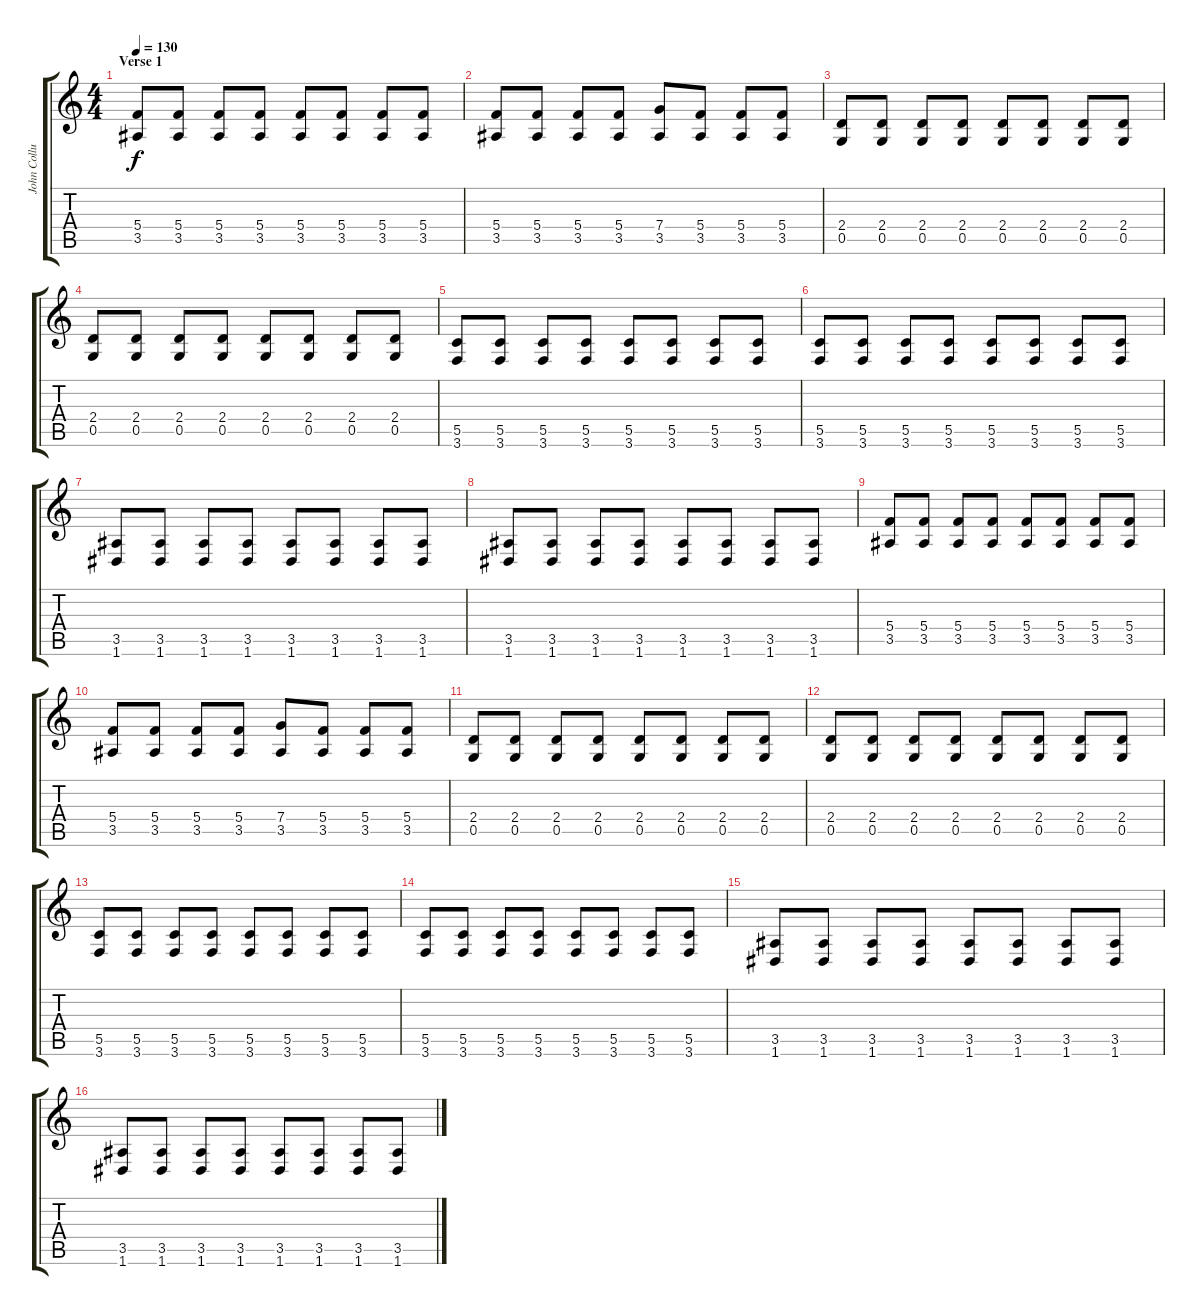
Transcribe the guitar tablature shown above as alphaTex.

\track ("John Collura (Guitar)" "John Collu") {instrument distortionguitar}
\staff {score tabs}
\tuning (D4 A3 F3 C3 G2 D2) {hide}
\ts (4 4)
\section ("" "Verse 1")
\tempo 130
\clef g2
\ks c
(5.4 3.5).8{dy f volume 12 balance 8 instrument electricguitarmuted} (5.4 3.5).8 (5.4 3.5).8 (5.4 3.5).8 (5.4 3.5).8 (5.4 3.5).8 (5.4 3.5).8 (5.4 3.5).8 |
(5.4 3.5).8 (5.4 3.5).8 (5.4 3.5).8 (5.4 3.5).8 (7.4 3.5).8 (5.4 3.5).8 (5.4 3.5).8 (5.4 3.5).8 |
(2.4 0.5).8 (2.4 0.5).8 (2.4 0.5).8 (2.4 0.5).8 (2.4 0.5).8 (2.4 0.5).8 (2.4 0.5).8 (2.4 0.5).8 |
(2.4 0.5).8 (2.4 0.5).8 (2.4 0.5).8 (2.4 0.5).8 (2.4 0.5).8 (2.4 0.5).8 (2.4 0.5).8 (2.4 0.5).8 |
(5.5 3.6).8 (5.5 3.6).8 (5.5 3.6).8 (5.5 3.6).8 (5.5 3.6).8 (5.5 3.6).8 (5.5 3.6).8 (5.5 3.6).8 |
(5.5 3.6).8 (5.5 3.6).8 (5.5 3.6).8 (5.5 3.6).8 (5.5 3.6).8 (5.5 3.6).8 (5.5 3.6).8 (5.5 3.6).8 |
(3.5 1.6).8 (3.5 1.6).8 (3.5 1.6).8 (3.5 1.6).8 (3.5 1.6).8{volume 16} (3.5 1.6).8 (3.5 1.6).8 (3.5 1.6).8 |
(3.5 1.6).8 (3.5 1.6).8 (3.5 1.6).8 (3.5 1.6).8 (3.5 1.6).8 (3.5 1.6).8 (3.5 1.6).8 (3.5 1.6).8 |
(5.4 3.5).8{volume 13 balance 8 instrument electricguitarmuted} (5.4 3.5).8 (5.4 3.5).8 (5.4 3.5).8 (5.4 3.5).8 (5.4 3.5).8 (5.4 3.5).8 (5.4 3.5).8 |
(5.4 3.5).8 (5.4 3.5).8 (5.4 3.5).8 (5.4 3.5).8 (7.4 3.5).8 (5.4 3.5).8 (5.4 3.5).8 (5.4 3.5).8 |
(2.4 0.5).8 (2.4 0.5).8 (2.4 0.5).8 (2.4 0.5).8 (2.4 0.5).8 (2.4 0.5).8 (2.4 0.5).8 (2.4 0.5).8 |
(2.4 0.5).8 (2.4 0.5).8 (2.4 0.5).8 (2.4 0.5).8 (2.4 0.5).8 (2.4 0.5).8 (2.4 0.5).8 (2.4 0.5).8 |
(5.5 3.6).8 (5.5 3.6).8 (5.5 3.6).8 (5.5 3.6).8 (5.5 3.6).8 (5.5 3.6).8 (5.5 3.6).8 (5.5 3.6).8 |
(5.5 3.6).8 (5.5 3.6).8 (5.5 3.6).8 (5.5 3.6).8 (5.5 3.6).8 (5.5 3.6).8 (5.5 3.6).8 (5.5 3.6).8 |
(3.5 1.6).8 (3.5 1.6).8 (3.5 1.6).8 (3.5 1.6).8 (3.5 1.6).8{volume 16} (3.5 1.6).8 (3.5 1.6).8 (3.5 1.6).8 |
(3.5 1.6).8 (3.5 1.6).8 (3.5 1.6).8 (3.5 1.6).8 (3.5 1.6).8 (3.5 1.6).8 (3.5 1.6).8 (3.5 1.6).8
